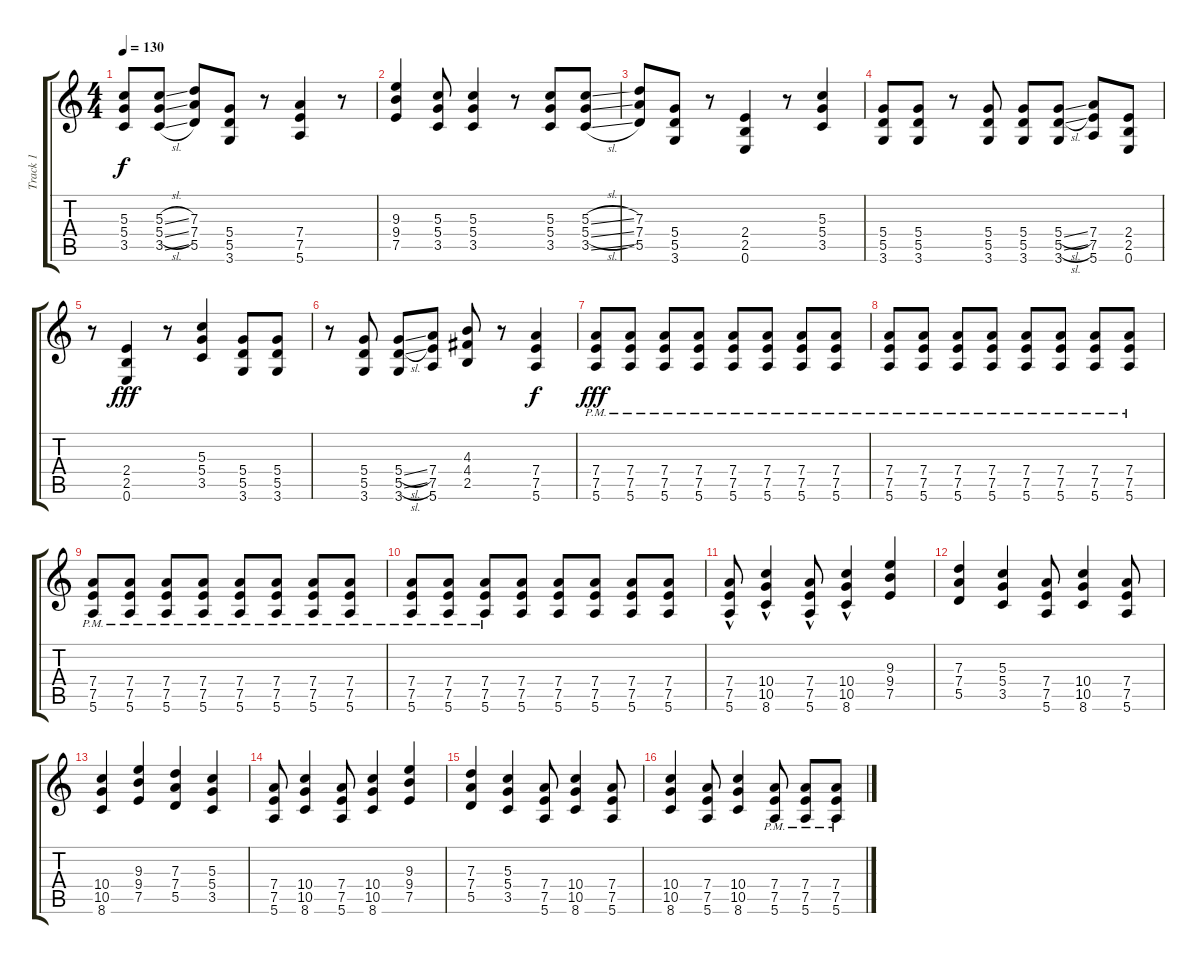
\track ("Track 1" "Track 1") {instrument overdrivenguitar}
\staff {score tabs}
\tuning (E4 B3 G3 D3 A2 E2) {hide}
\ts (4 4)
\tempo 130
\clef g2
\ks c
(5.3 5.4 3.5).8{dy f} (5.3{sl} 5.4{sl} 3.5{sl}).8 (7.3 7.4 5.5).8 (5.4 5.5 3.6).8 r.8 (7.4 7.5 5.6).4 r.8 |
(9.3 9.4 7.5).4 (5.3 5.4 3.5).8 (5.3 5.4 3.5).4 r.8 (5.3 5.4 3.5).8 (5.3{sl} 5.4{sl} 3.5{sl}).8 |
(7.3 7.4 5.5).8 (5.4 5.5 3.6).8 r.8 (2.4 2.5 0.6).4 r.8 (5.3 5.4 3.5).4 |
(5.4 5.5 3.6).8 (5.4 5.5 3.6).8 r.8 (5.4 5.5 3.6).8 (5.4 5.5 3.6).8 (5.4{sl} 5.5{sl} 3.6).8 (7.4 7.5 5.6).8 (2.4 2.5 0.6).8 |
r.8 (2.4 2.5 0.6).4{dy fff} r.8 (5.3 5.4 3.5).4 (5.4 5.5 3.6).8 (5.4 5.5 3.6).8 |
r.8 (5.4 5.5 3.6).8 (5.4{sl} 5.5{sl} 3.6).8 (7.4 7.5 5.6).8 (4.3 4.4 2.5).8 r.8 (7.4 7.5 5.6).4{dy f} |
(7.4{pm} 7.5{pm} 5.6{pm}).8{dy fff} (7.4{pm} 7.5{pm} 5.6{pm}).8 (7.4{pm} 7.5{pm} 5.6{pm}).8 (7.4{pm} 7.5{pm} 5.6{pm}).8 (7.4{pm} 7.5{pm} 5.6{pm}).8 (7.4{pm} 7.5{pm} 5.6{pm}).8 (7.4{pm} 7.5{pm} 5.6{pm}).8 (7.4{pm} 7.5{pm} 5.6{pm}).8 |
(7.4{pm} 7.5{pm} 5.6{pm}).8 (7.4{pm} 7.5{pm} 5.6{pm}).8 (7.4{pm} 7.5{pm} 5.6{pm}).8 (7.4{pm} 7.5{pm} 5.6{pm}).8 (7.4{pm} 7.5{pm} 5.6{pm}).8 (7.4{pm} 7.5{pm} 5.6{pm}).8 (7.4{pm} 7.5{pm} 5.6{pm}).8 (7.4{pm} 7.5{pm} 5.6{pm}).8 |
(7.4{pm} 7.5{pm} 5.6{pm}).8 (7.4{pm} 7.5{pm} 5.6{pm}).8 (7.4{pm} 7.5{pm} 5.6{pm}).8 (7.4{pm} 7.5{pm} 5.6{pm}).8 (7.4{pm} 7.5{pm} 5.6{pm}).8 (7.4{pm} 7.5{pm} 5.6{pm}).8 (7.4{pm} 7.5{pm} 5.6{pm}).8 (7.4{pm} 7.5{pm} 5.6{pm}).8 |
(7.4{pm} 7.5{pm} 5.6{pm}).8 (7.4{pm} 7.5{pm} 5.6{pm}).8 (7.4{pm} 7.5{pm} 5.6{pm}).8 (7.4 7.5 5.6).8 (7.4 7.5 5.6).8 (7.4 7.5 5.6).8 (7.4 7.5 5.6).8 (7.4 7.5 5.6).8 |
(7.4{hac} 7.5{hac} 5.6{hac}).8 (10.4{hac} 10.5{hac} 8.6{hac}).4 (7.4{hac} 7.5{hac} 5.6{hac}).8 (10.4{hac} 10.5{hac} 8.6{hac}).4 (9.3 9.4 7.5).4 |
(7.3 7.4 5.5).4 (5.3 5.4 3.5).4 (7.4 7.5 5.6).8 (10.4 10.5 8.6).4 (7.4 7.5 5.6).8 |
(10.4 10.5 8.6).4 (9.3 9.4 7.5).4 (7.3 7.4 5.5).4 (5.3 5.4 3.5).4 |
(7.4 7.5 5.6).8 (10.4 10.5 8.6).4 (7.4 7.5 5.6).8 (10.4 10.5 8.6).4 (9.3 9.4 7.5).4 |
(7.3 7.4 5.5).4 (5.3 5.4 3.5).4 (7.4 7.5 5.6).8 (10.4 10.5 8.6).4 (7.4 7.5 5.6).8 |
(10.4 10.5 8.6).4 (7.4 7.5 5.6).8 (10.4 10.5 8.6).4 (7.4{pm} 7.5{pm} 5.6{pm}).8 (7.4{pm} 7.5{pm} 5.6{pm}).8 (7.4{pm} 7.5{pm} 5.6{pm}).8
